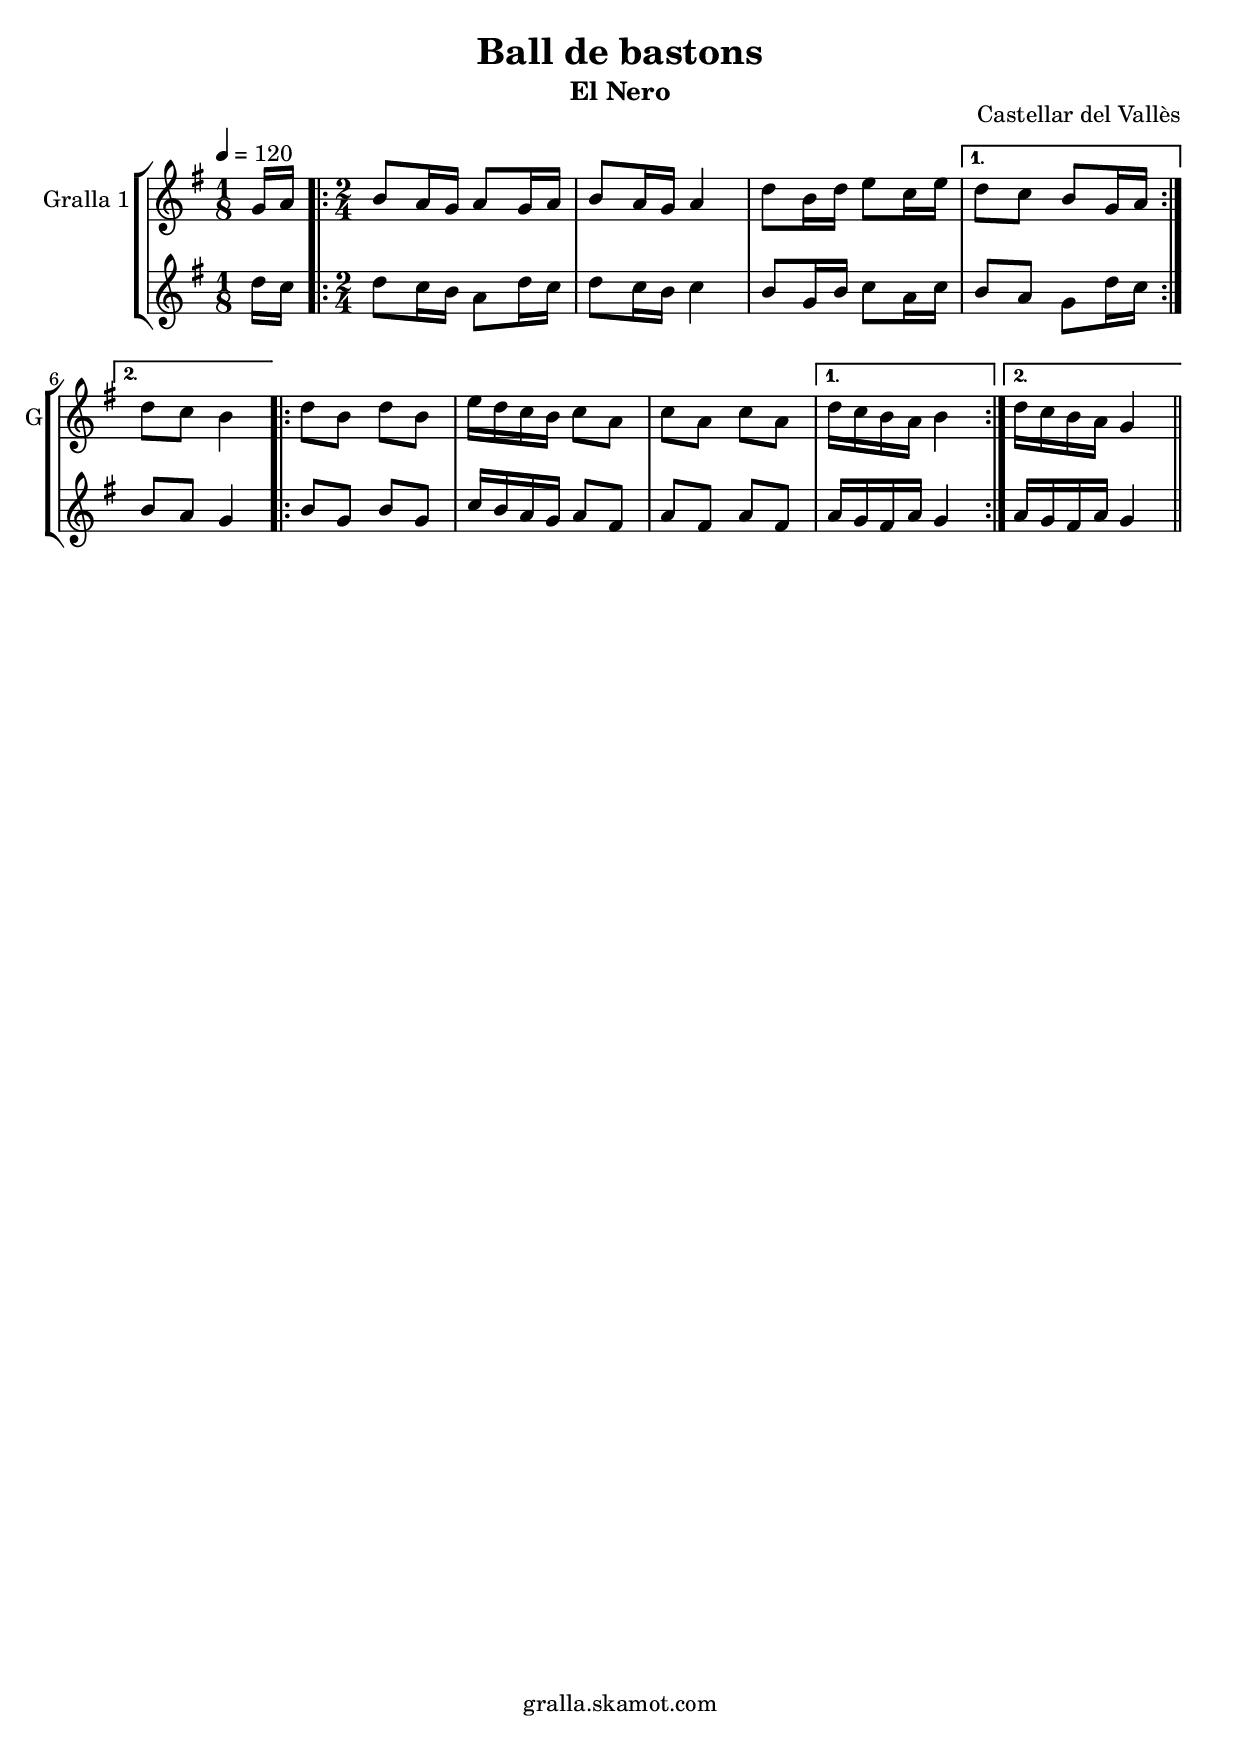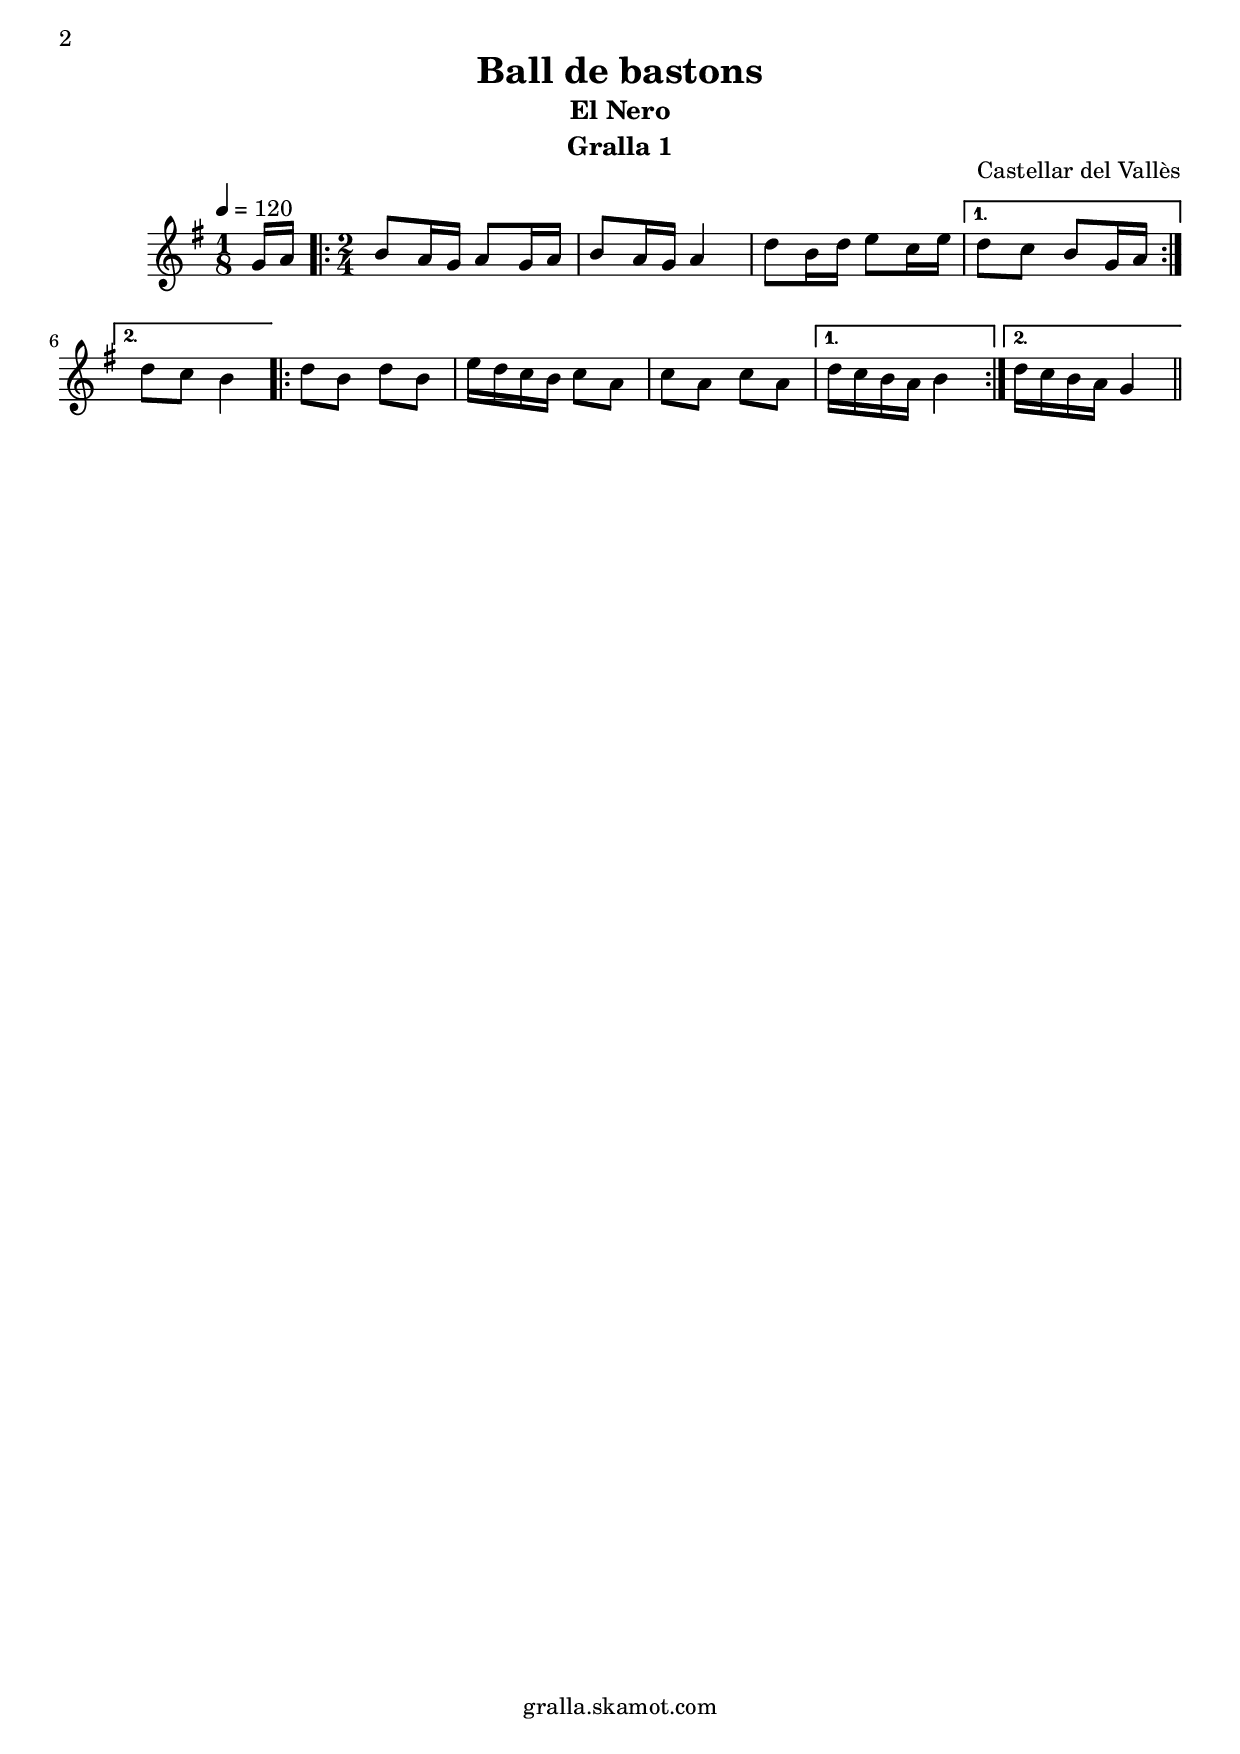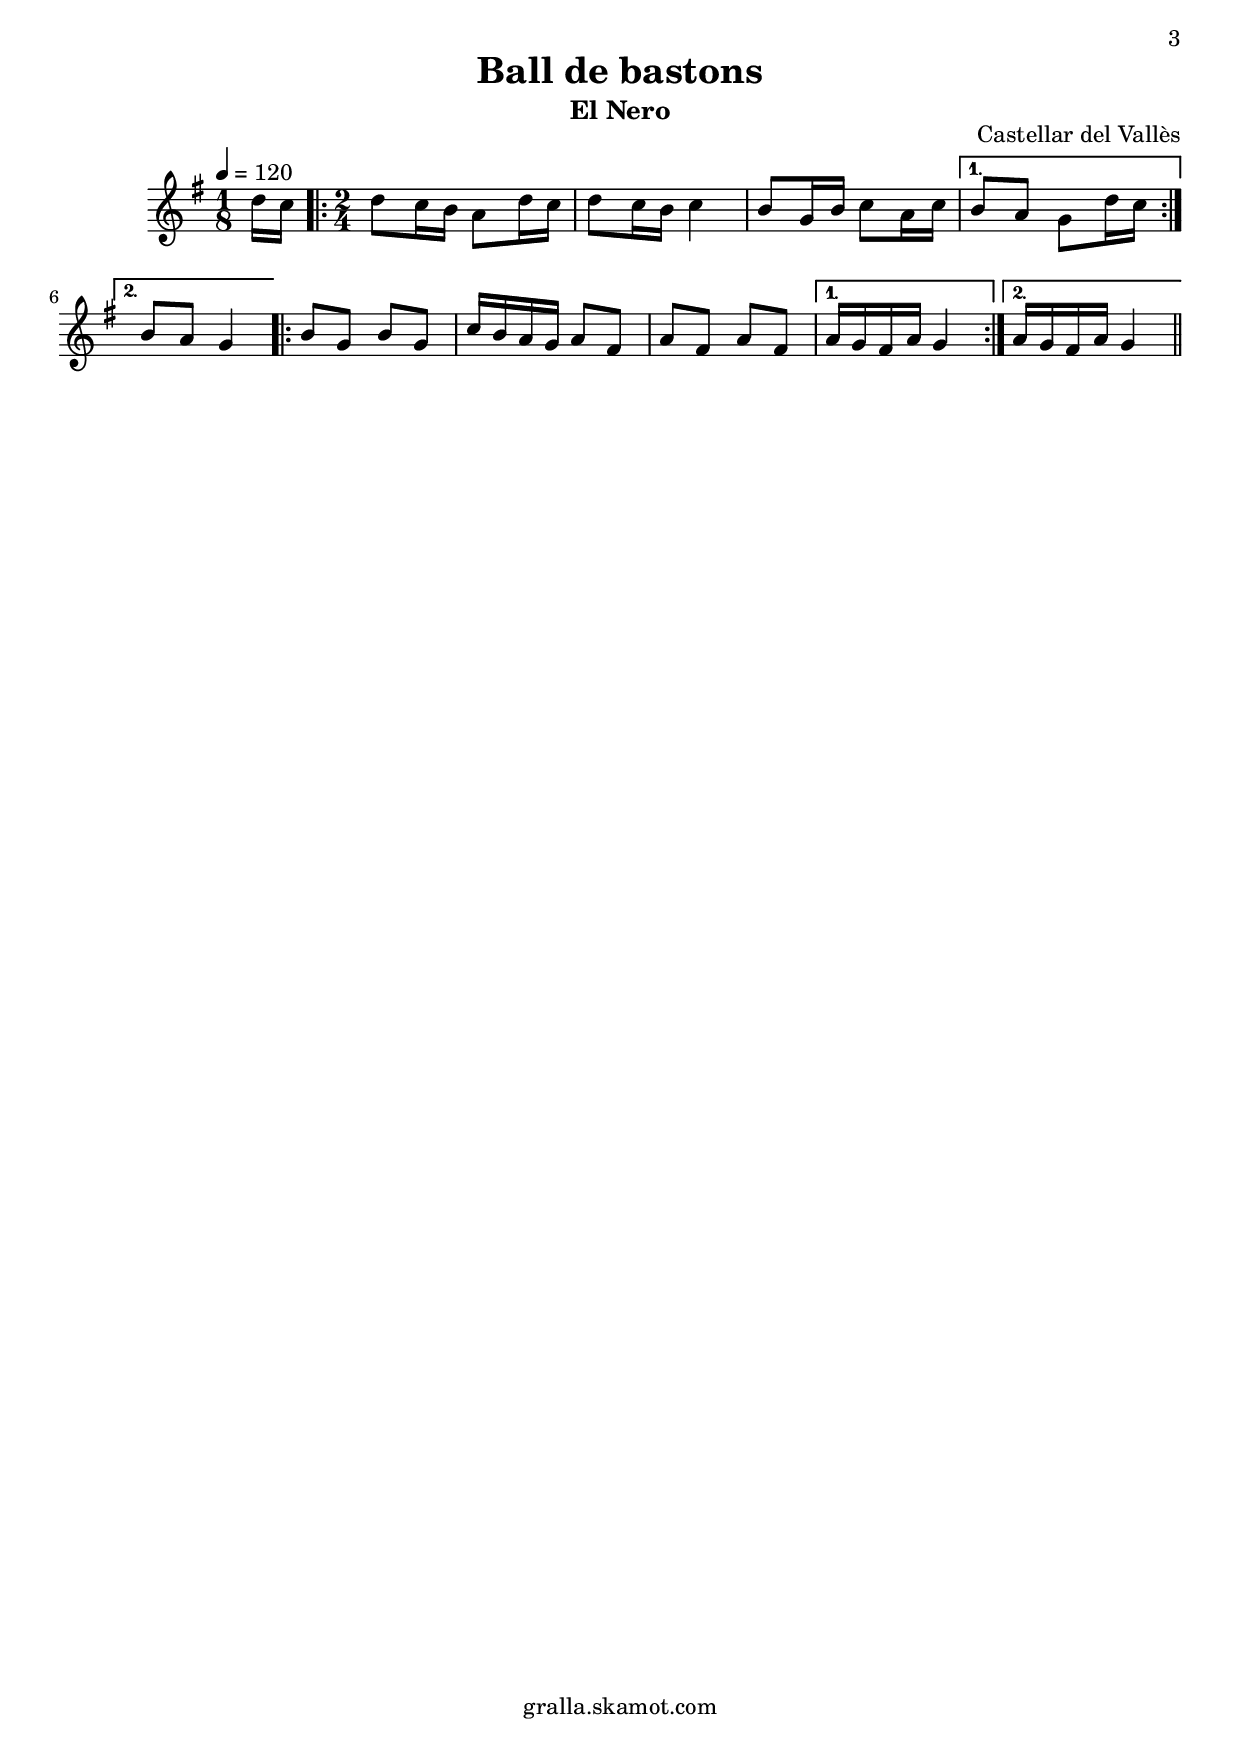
\version "2.16.2"

\header {
  dedication=""
  title="Ball de bastons"
  subtitle="El Nero"
  subsubtitle=""
  poet=""
  meter=""
  piece=""
  composer=""
  arranger=""
  opus="Castellar del Vallès"
  instrument=""
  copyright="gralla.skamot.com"
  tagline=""
}

liniaroAa =
\relative g'
{
  \tempo 4=120
  \clef treble
  \key g \major
  \time 1/8
  g16 a  |
  \time 2/4   \repeat volta 2 { b8 a16 g a8 g16 a  |
  b8 a16 g a4  |
  d8 b16 d e8 c16 e }
  %05
  \alternative { { d8 c b g16 a }
  { d8 c b4 } }
  \repeat volta 2 { d8 b d b  |
  e16 d c b c8 a  |
  c8 a c a }
  %10
  \alternative { { d16 c b a b4 }
  { d16 c b a g4 } } \bar "||"
}

liniaroAb =
\relative d''
{
  \tempo 4=120
  \clef treble
  \key g \major
  \time 1/8
  d16 c  |
  \time 2/4   \repeat volta 2 { d8 c16 b a8 d16 c  |
  d8 c16 b c4  |
  b8 g16 b c8 a16 c }
  %05
  \alternative { { b8 a g d'16 c }
  { b8 a g4 } }
  \repeat volta 2 { b8 g b g  |
  c16 b a g a8 fis  |
  a8 fis a fis }
  %10
  \alternative { { a16 g fis a g4 }
  { a16 g fis a g4 } } \bar "||"
}

\bookpart {
  \score {
    \new StaffGroup {
      \override Score.RehearsalMark.self-alignment-X = #LEFT
      <<
        \new Staff \with {instrumentName = #"Gralla 1" shortInstrumentName = #"G"} \liniaroAa
        \new Staff \with {instrumentName = #"" shortInstrumentName = #" "} \liniaroAb
      >>
    }
    \layout {}
  }
  \score { \unfoldRepeats
    \new StaffGroup {
      \override Score.RehearsalMark.self-alignment-X = #LEFT
      <<
        \new Staff \with {instrumentName = #"Gralla 1" shortInstrumentName = #"G"} \liniaroAa
        \new Staff \with {instrumentName = #"" shortInstrumentName = #" "} \liniaroAb
      >>
    }
    \midi {
      \set Staff.midiInstrument = "oboe"
      \set DrumStaff.midiInstrument = "drums"
    }
  }
}

\bookpart {
  \header {instrument="Gralla 1"}
  \score {
    \new StaffGroup {
      \override Score.RehearsalMark.self-alignment-X = #LEFT
      <<
        \new Staff \liniaroAa
      >>
    }
    \layout {}
  }
  \score { \unfoldRepeats
    \new StaffGroup {
      \override Score.RehearsalMark.self-alignment-X = #LEFT
      <<
        \new Staff \liniaroAa
      >>
    }
    \midi {
      \set Staff.midiInstrument = "oboe"
      \set DrumStaff.midiInstrument = "drums"
    }
  }
}

\bookpart {
  \header {instrument=""}
  \score {
    \new StaffGroup {
      \override Score.RehearsalMark.self-alignment-X = #LEFT
      <<
        \new Staff \liniaroAb
      >>
    }
    \layout {}
  }
  \score { \unfoldRepeats
    \new StaffGroup {
      \override Score.RehearsalMark.self-alignment-X = #LEFT
      <<
        \new Staff \liniaroAb
      >>
    }
    \midi {
      \set Staff.midiInstrument = "oboe"
      \set DrumStaff.midiInstrument = "drums"
    }
  }
}

